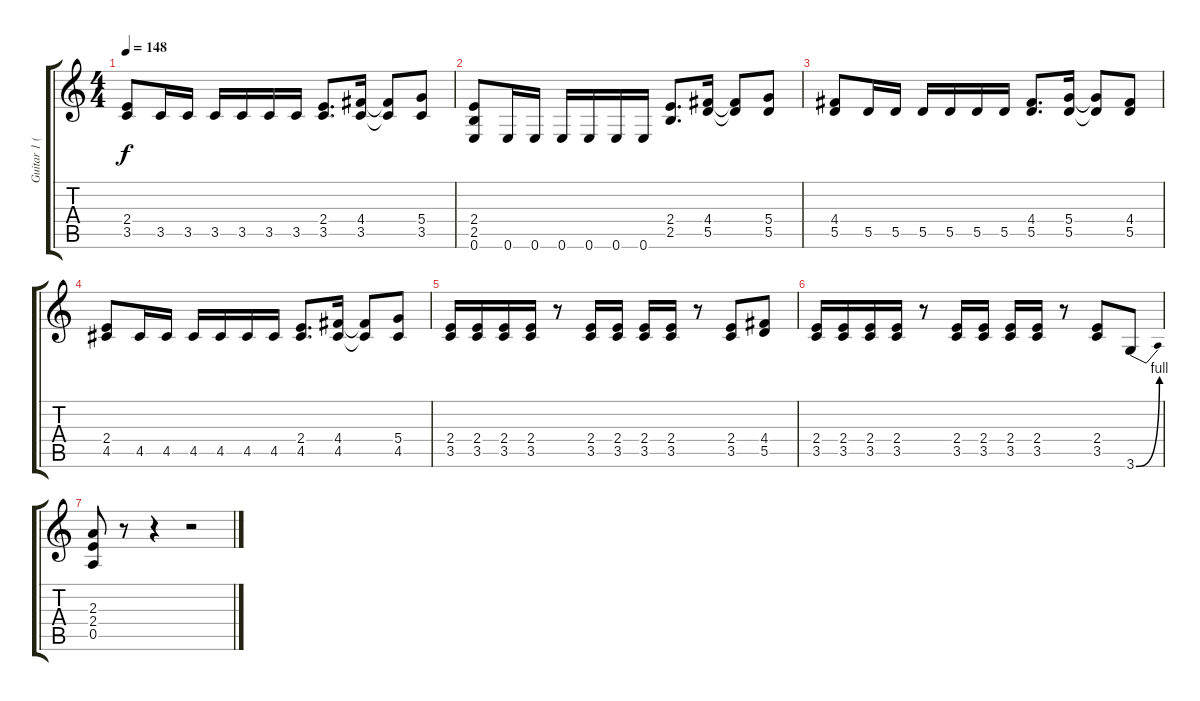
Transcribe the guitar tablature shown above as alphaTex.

\track ("Guitar 1 (Rhythm)" "Guitar 1 (") {instrument distortionguitar}
\staff {score tabs}
\tuning (E4 B3 G3 D3 A2 E2) {hide}
\ts (4 4)
\tempo 148
\clef g2
\ks c
(2.4 3.5).8{dy f} 3.5.16 3.5.16 3.5.16 3.5.16 3.5.16 3.5.16 (2.4 3.5).8{d} (4.4 3.5).16 (4.4{t} 3.5{t}).8 (5.4 3.5).8 |
(2.4 2.5 0.6).8 0.6.16 0.6.16 0.6.16 0.6.16 0.6.16 0.6.16 (2.4 2.5).8{d} (4.4 5.5).16 (4.4{t} 5.5{t}).8 (5.4 5.5).8 |
(4.4 5.5).8 5.5.16 5.5.16 5.5.16 5.5.16 5.5.16 5.5.16 (4.4 5.5).8{d} (5.4 5.5).16 (5.4{t} 5.5{t}).8 (4.4 5.5).8 |
(2.4 4.5).8 4.5.16 4.5.16 4.5.16 4.5.16 4.5.16 4.5.16 (2.4 4.5).8{d} (4.4 4.5).16 (4.4{t} 4.5{t}).8 (5.4 4.5).8 |
(2.4 3.5).16 (2.4 3.5).16 (2.4 3.5).16 (2.4 3.5).16 r.8 (2.4 3.5).16 (2.4 3.5).16 (2.4 3.5).16 (2.4 3.5).16 r.8 (2.4 3.5).8 (4.4 5.5).8 |
(2.4 3.5).16 (2.4 3.5).16 (2.4 3.5).16 (2.4 3.5).16 r.8 (2.4 3.5).16 (2.4 3.5).16 (2.4 3.5).16 (2.4 3.5).16 r.8 (2.4 3.5).8 3.6{be (bend 0 0 60 4)}.8 |
(2.3 2.4 0.5).8 r.8 r.4 r.2
